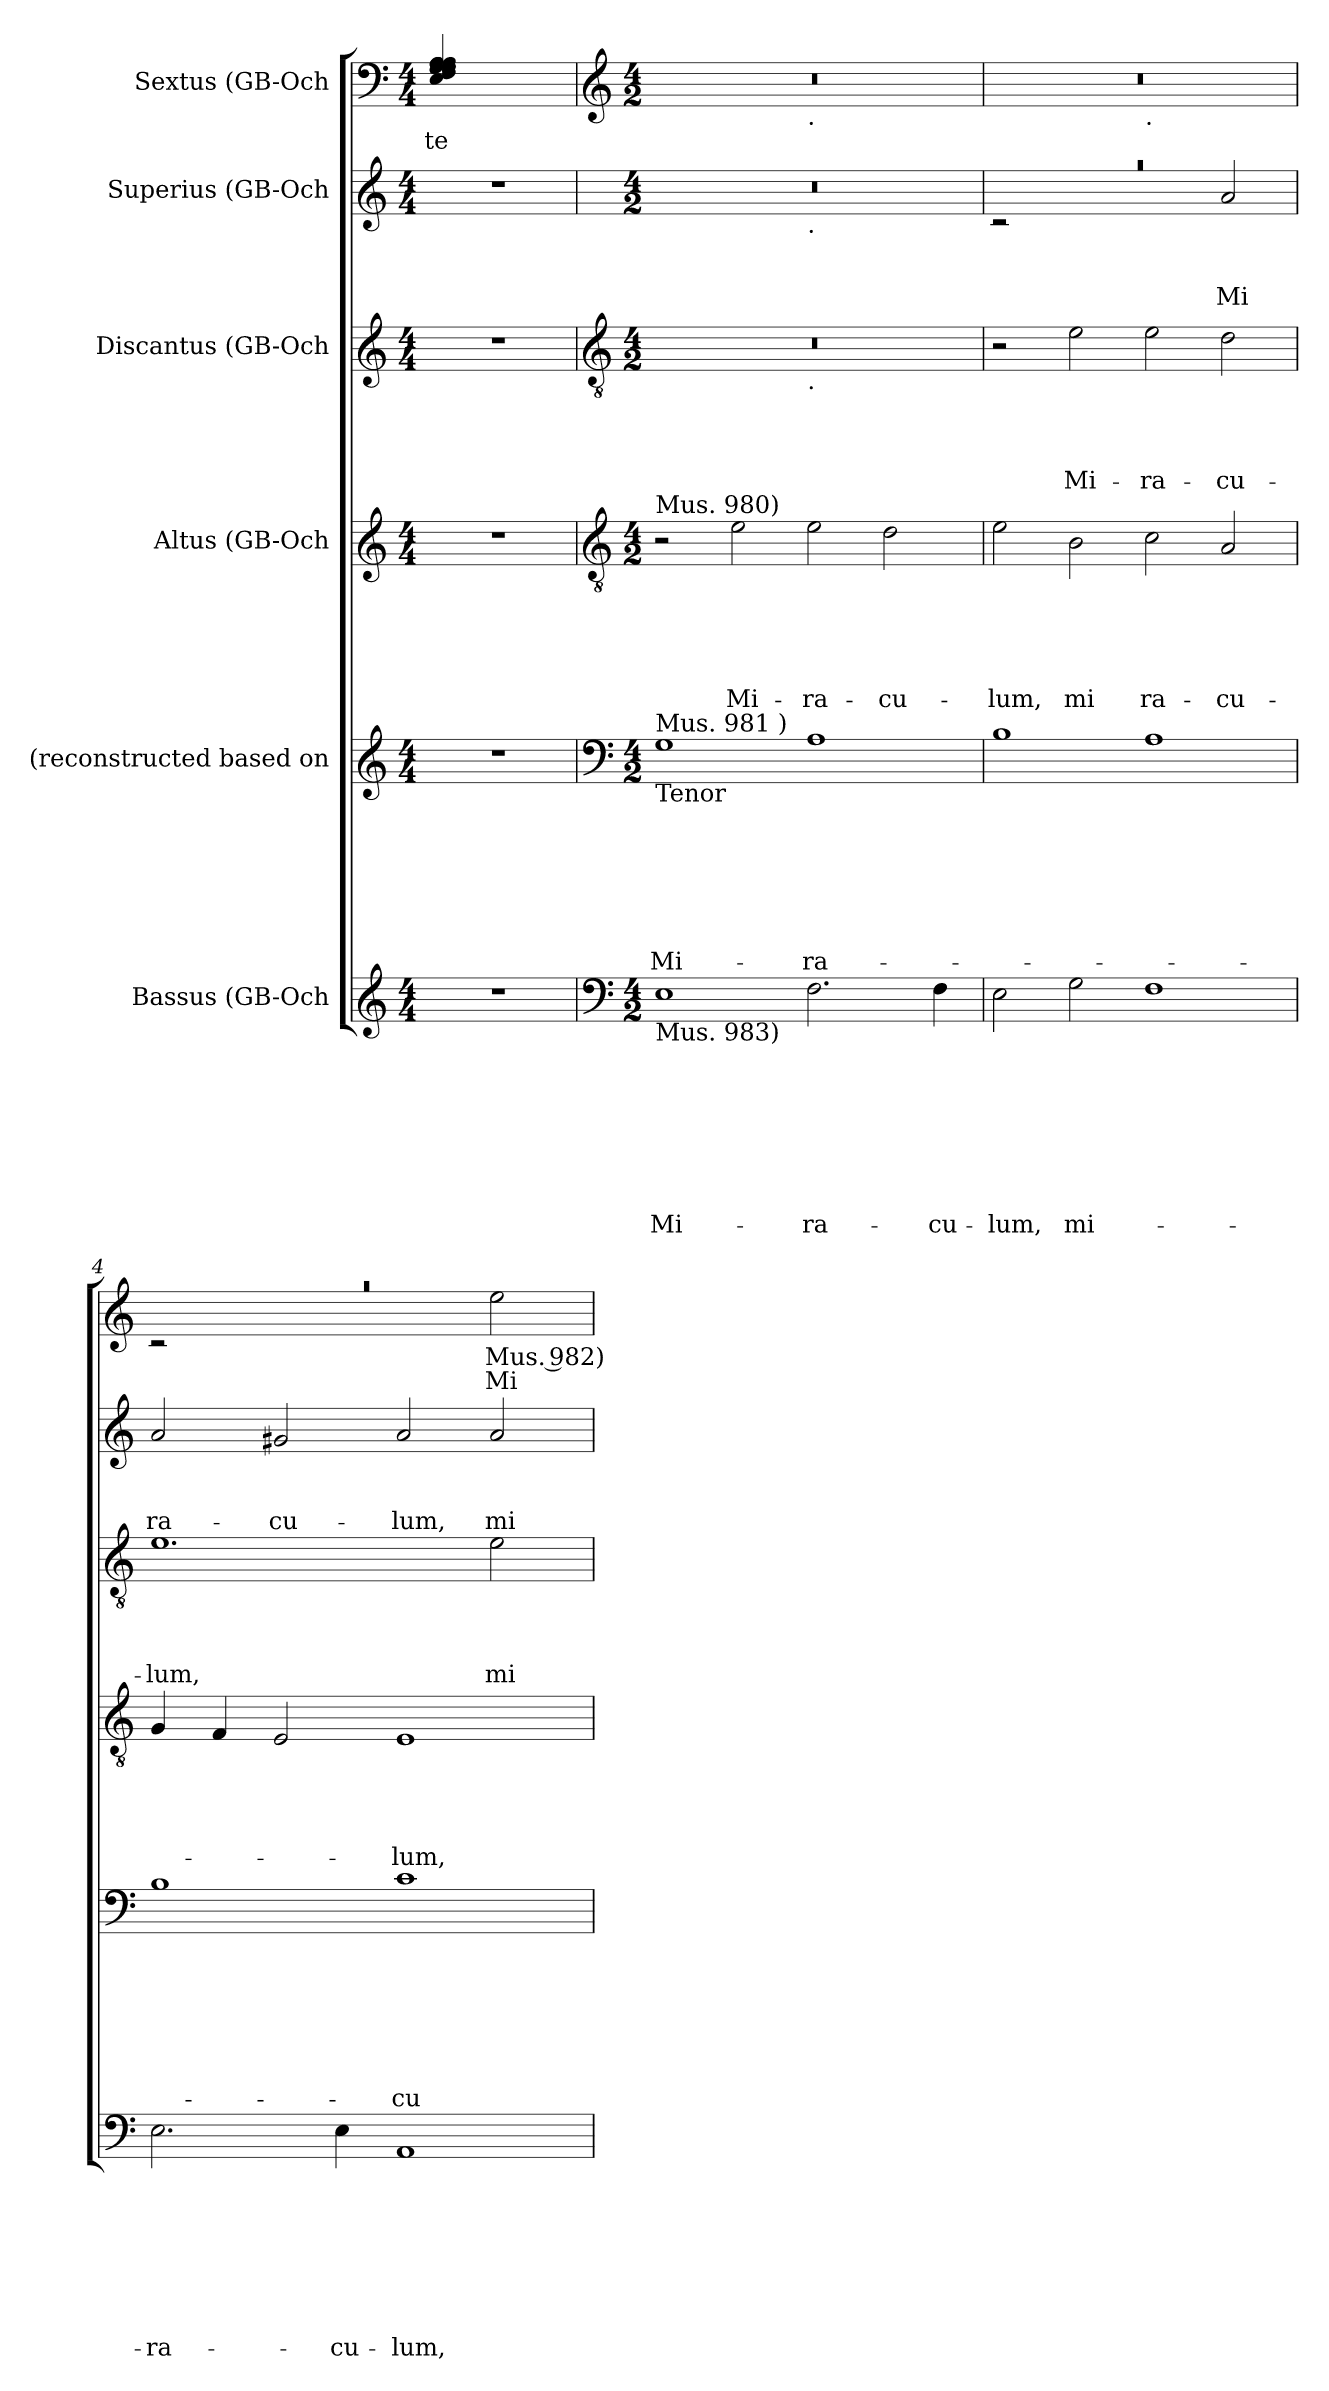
**kern	**text	**text	**text	**text	**text	**text	**text	**text	**kern	**text	**text	**text	**text	**text	**text	**text	**kern	**text	**text	**text	**text	**text	**kern	**text	**text	**text	**text	**kern	**text	**text	**text	**kern	**text	**text
*part6	*part6	*part6	*part6	*part6	*part6	*part6	*part6	*part6	*part5	*part5	*part5	*part5	*part5	*part5	*part5	*part5	*part4	*part4	*part4	*part4	*part4	*part4	*part3	*part3	*part3	*part3	*part3	*part2	*part2	*part2	*part2	*part1	*part1	*part1
*staff6	*staff6	*staff6	*staff6	*staff6	*staff6	*staff6	*staff6	*staff6	*staff5	*staff5	*staff5	*staff5	*staff5	*staff5	*staff5	*staff5	*staff4	*staff4	*staff4	*staff4	*staff4	*staff4	*staff3	*staff3	*staff3	*staff3	*staff3	*staff2	*staff2	*staff2	*staff2	*staff1	*staff1	*staff1
*I"Bassus (GB-Och	*	*	*	*	*	*	*	*	*I"(reconstructed based on	*	*	*	*	*	*	*	*I"Altus (GB-Och	*	*	*	*	*	*I"Discantus (GB-Och	*	*	*	*	*I"Superius (GB-Och	*	*	*	*I"Sextus (GB-Och	*	*
*clefG2	*	*	*	*	*	*	*	*	*clefG2	*	*	*	*	*	*	*	*clefG2	*	*	*	*	*	*clefG2	*	*	*	*	*clefG2	*	*	*	*clefF4	*	*
*k[]	*	*	*	*	*	*	*	*	*k[]	*	*	*	*	*	*	*	*k[]	*	*	*	*	*	*k[]	*	*	*	*	*k[]	*	*	*	*k[]	*	*
*C:	*	*	*	*	*	*	*	*	*C:	*	*	*	*	*	*	*	*C:	*	*	*	*	*	*C:	*	*	*	*	*C:	*	*	*	*C:	*	*
*M4/4	*	*	*	*	*	*	*	*	*M4/4	*	*	*	*	*	*	*	*M4/4	*	*	*	*	*	*M4/4	*	*	*	*	*M4/4	*	*	*	*M4/4	*	*
=1	=1	=1	=1	=1	=1	=1	=1	=1	=1	=1	=1	=1	=1	=1	=1	=1	=1	=1	=1	=1	=1	=1	=1	=1	=1	=1	=1	=1	=1	=1	=1	=1	=1	=1
!	!	!	!	!	!	!	!	!	!	!	!	!	!	!	!	!	!	!	!	!	!	!	!	!	!	!	!	!	!	!	!	!LO:N:n=1:head=solid	!	!
!	!	!	!	!	!	!	!	!	!	!	!	!	!	!	!	!	!	!	!	!	!	!	!	!	!	!	!	!	!	!	!	!LO:N:n=2:head=solid	!	!
!	!	!	!	!	!	!	!	!	!	!	!	!	!	!	!	!	!	!	!	!	!	!	!	!	!	!	!	!	!	!	!	!LO:N:n=3:head=solid	!	!
!	!	!	!	!	!	!	!	!	!	!	!	!	!	!	!	!	!	!	!	!	!	!	!	!	!	!	!	!	!	!	!	!LO:N:n=4:head=solid	!	!
!	!	!	!	!	!	!	!	!	!	!	!	!	!	!	!	!	!	!	!	!	!	!	!	!	!	!	!	!	!	!	!	!LO:N:n=5:head=solid	!	!
!	!	!	!	!	!	!	!	!	!	!	!	!	!	!	!	!	!	!	!	!	!	!	!	!	!	!	!	!	!	!	!	!LO:N:n=6:head=solid	!	!
!	!	!	!	!	!	!	!	!	!	!	!	!	!	!	!	!	!	!	!	!	!	!	!	!	!	!	!	!	!	!	!	!LO:N:n=7:head=solid	!	!
!	!	!	!	!	!	!	!	!	!	!	!	!	!	!	!	!	!	!	!	!	!	!	!	!	!	!	!	!	!	!	!	!LO:N:n=8:head=solid	!	!
!	!	!	!	!	!	!	!	!	!	!	!	!	!	!	!	!	!	!	!	!	!	!	!	!	!	!	!	!	!	!	!	!LO:N:n=9:head=solid	!LO:LY:b	!
1r	.	.	.	.	.	.	.	.	1r	.	.	.	.	.	.	.	1r	.	.	.	.	.	1r	.	.	.	.	1r	.	.	.	4E/ 4F/ 4G/ 4G/ 4G/ 4G/ 4A/ 4A/ 4A/	-te	.
.	.	.	.	.	.	.	.	.	.	.	.	.	.	.	.	.	.	.	.	.	.	.	.	.	.	.	.	.	.	.	.	2.ryy	.	.
!!LO:LB:g=z
=2	=2	=2	=2	=2	=2	=2	=2	=2	=2	=2	=2	=2	=2	=2	=2	=2	=2	=2	=2	=2	=2	=2	=2	=2	=2	=2	=2	=2	=2	=2	=2	=2	=2	=2
*clefF4	*	*	*	*	*	*	*	*	*clefF4	*	*	*	*	*	*	*	*clefGv2	*	*	*	*	*	*clefGv2	*	*	*	*	*	*	*	*	*clefG2	*	*
*M4/2	*	*	*	*	*	*	*	*	*M4/2	*	*	*	*	*	*	*	*M4/2	*	*	*	*	*	*M4/2	*	*	*	*	*M4/2	*	*	*	*M4/2	*	*
!	!	!	!	!	!	!	!	!	!	!	!	!	!	!	!	!	!	!	!	!	!	!	!LO:TX:a:t=Mus. 979)	!	!	!	!	!	!	!	!	!	!	!
!	!	!	!	!	!	!	!	!	!	!	!	!	!	!	!	!	!LO:TX:a:t=Mus. 980)	!	!	!	!	!	!	!	!	!	!	!	!	!	!	!	!	!
!	!	!	!	!	!	!	!	!	!LO:TX:b:t=Tenor	!	!	!	!	!	!	!	!	!	!	!	!	!	!	!	!	!	!	!	!	!	!	!	!	!
!	!	!	!	!	!	!	!	!	!LO:TX:a:t=Mus. 981 )	!	!	!	!	!	!	!	!	!	!	!	!	!	!	!	!	!	!	!	!	!	!	!	!	!
!LO:TX:b:t=Mus. 983)	!	!	!	!	!	!	!	!	!	!	!	!	!	!	!	!	!	!	!	!	!	!	!	!	!	!	!	!	!	!	!	!	!	!
!	!	!	!	!	!	!	!	!LO:LY:b	!	!	!	!	!	!	!	!LO:LY:b:rj	!	!	!	!	!	!	!	!	!	!	!	!	!	!	!	!	!	!
*	*	*	*	*	*	*	*	*	*	*	*	*	*	*	*	*	*	*	*	*	*	*	*^	*	*	*	*	*^	*	*	*	*^	*	*
1E	.	.	.	.	.	.	.	Mi-	1G	.	.	.	.	.	.	Mi-	2r	.	.	.	.	.	0r	1ryy	.	.	.	.	0r	1ryy	.	.	.	0r	1ryy	.	.
!	!	!	!	!	!	!	!	!	!	!	!	!	!	!	!	!	!	!	!	!	!	!LO:LY:b	!	!	!	!	!	!	!	!	!	!	!	!	!	!	!
.	.	.	.	.	.	.	.	.	.	.	.	.	.	.	.	.	2e\	.	.	.	.	Mi-	.	.	.	.	.	.	.	.	.	.	.	.	.	.	.
!	!	!	!	!	!	!	!	!	!	!	!	!	!	!	!	!	!	!	!	!	!	!	!	!	!	!	!	!	!	!	!	!	!	!	!LO:TX:b:t=.	!	!
!	!	!	!	!	!	!	!	!	!	!	!	!	!	!	!	!	!	!	!	!	!	!	!	!	!	!	!	!	!	!LO:TX:b:t=.	!	!	!	!	!	!	!
!	!	!	!	!	!	!	!	!	!	!	!	!	!	!	!	!	!	!	!	!	!	!	!	!LO:TX:b:t=.	!	!	!	!	!	!	!	!	!	!	!	!	!
!	!	!	!	!	!	!	!	!LO:LY:b	!	!	!	!	!	!	!	!LO:LY:b:rj	!	!	!	!	!	!LO:LY:b	!	!	!	!	!	!	!	!	!	!	!	!	!	!	!
2.F\	.	.	.	.	.	.	.	-ra-	1A	.	.	.	.	.	.	-ra-	2e\	.	.	.	.	-ra-	.	1ryy	.	.	.	.	.	1ryy	.	.	.	.	1ryy	.	.
!	!	!	!	!	!	!	!	!	!	!	!	!	!	!	!	!	!	!	!	!	!	!LO:LY:b	!	!	!	!	!	!	!	!	!	!	!	!	!	!	!
.	.	.	.	.	.	.	.	.	.	.	.	.	.	.	.	.	2d\	.	.	.	.	-cu-	.	.	.	.	.	.	.	.	.	.	.	.	.	.	.
!	!	!	!	!	!	!	!	!LO:LY:b	!	!	!	!	!	!	!	!	!	!	!	!	!	!	!	!	!	!	!	!	!	!	!	!	!	!	!	!	!
4F\	.	.	.	.	.	.	.	-cu-	.	.	.	.	.	.	.	.	.	.	.	.	.	.	.	.	.	.	.	.	.	.	.	.	.	.	.	.	.
=3	=3	=3	=3	=3	=3	=3	=3	=3	=3	=3	=3	=3	=3	=3	=3	=3	=3	=3	=3	=3	=3	=3	=3	=3	=3	=3	=3	=3	=3	=3	=3	=3	=3	=3	=3	=3	=3
!	!	!	!	!	!	!	!	!LO:LY:b	!	!	!	!	!	!	!	!	!	!	!	!	!	!LO:LY:b	!	!	!	!	!	!	!LO:N:vis=1	!	!	!	!	!	!	!	!
*	*	*	*	*	*	*	*	*	*	*	*	*	*	*	*	*	*	*	*	*	*	*	*v	*v	*	*	*	*	*	*	*	*	*	*	*	*	*
2E\	.	.	.	.	.	.	.	-lum,	1B	.	.	.	.	.	.	.	2e\	.	.	.	.	-lum,	2r	.	.	.	.	0raa	2rc	.	.	.	0r	1ryy	.	.
!	!	!	!	!	!	!	!	!LO:LY:b	!	!	!	!	!	!	!	!	!	!	!	!	!	!LO:LY:b	!	!	!	!	!LO:LY:b	!	!	!	!	!	!	!	!	!
2G\	.	.	.	.	.	.	.	mi-	.	.	.	.	.	.	.	.	2B\	.	.	.	.	mi	2e\	.	.	.	Mi-	.	1ryy	.	.	.	.	.	.	.
!	!	!	!	!	!	!	!	!	!	!	!	!	!	!	!	!	!	!	!	!	!	!	!	!	!	!	!	!	!	!	!	!	!	!LO:TX:b:t=.	!	!
!	!	!	!	!	!	!	!	!	!	!	!	!	!	!	!	!	!	!	!	!	!	!LO:LY:b	!	!	!	!	!LO:LY:b	!	!	!	!	!	!	!	!	!
1F	.	.	.	.	.	.	.	.	1A	.	.	.	.	.	.	.	2c\	.	.	.	.	ra-	2e\	.	.	.	-ra-	.	.	.	.	.	.	1ryy	.	.
!	!	!	!	!	!	!	!	!	!	!	!	!	!	!	!	!	!	!	!	!	!	!LO:LY:b	!	!	!	!	!LO:LY:b	!	!	!	!	!LO:LY:b	!	!	!	!
.	.	.	.	.	.	.	.	.	.	.	.	.	.	.	.	.	2A/	.	.	.	.	-cu-	2d\	.	.	.	-cu-	.	2a/	.	.	Mi-	.	.	.	.
=4	=4	=4	=4	=4	=4	=4	=4	=4	=4	=4	=4	=4	=4	=4	=4	=4	=4	=4	=4	=4	=4	=4	=4	=4	=4	=4	=4	=4	=4	=4	=4	=4	=4	=4	=4	=4
!	!	!	!	!	!	!	!	!LO:LY:b	!	!	!	!	!	!	!	!	!	!	!	!	!	!	!	!	!	!	!LO:LY:b	!	!	!	!	!LO:LY:b	!LO:N:vis=1	!	!	!
*	*	*	*	*	*	*	*	*	*	*	*	*	*	*	*	*	*	*	*	*	*	*	*	*	*	*	*	*v	*v	*	*	*	*	*	*	*
2.E\	.	.	.	.	.	.	.	-ra-	1B	.	.	.	.	.	.	.	4G/	.	.	.	.	.	1.e	.	.	.	-lum,	2a/	.	.	-ra-	0raa	2rc	.	.
.	.	.	.	.	.	.	.	.	.	.	.	.	.	.	.	.	4F/	.	.	.	.	.	.	.	.	.	.	.	.	.	.	.	.	.	.
!	!	!	!	!	!	!	!	!	!	!	!	!	!	!	!	!	!	!	!	!	!	!	!	!	!	!	!	!	!	!	!LO:LY:b	!	!	!	!
.	.	.	.	.	.	.	.	.	.	.	.	.	.	.	.	.	2E/	.	.	.	.	.	.	.	.	.	.	2g#X/	.	.	-cu-	.	1ryy	.	.
!	!	!	!	!	!	!	!	!LO:LY:b	!	!	!	!	!	!	!	!	!	!	!	!	!	!	!	!	!	!	!	!	!	!	!	!	!	!	!
4E\	.	.	.	.	.	.	.	-cu-	.	.	.	.	.	.	.	.	.	.	.	.	.	.	.	.	.	.	.	.	.	.	.	.	.	.	.
!	!	!	!	!	!	!	!	!LO:LY:b	!	!	!	!	!	!	!	!LO:LY:b	!	!	!	!	!	!LO:LY:b	!	!	!	!	!	!	!	!	!LO:LY:b	!	!	!	!
1AA	.	.	.	.	.	.	.	-lum,	1c	.	.	.	.	.	.	-cu-	1E	.	.	.	.	-lum,	.	.	.	.	.	2a/	.	.	-lum,	.	.	.	.
!	!	!	!	!	!	!	!	!	!	!	!	!	!	!	!	!	!	!	!	!	!	!	!	!	!	!	!LO:LY:b	!	!	!	!LO:LY:b	!	!	!LO:LY:b:rj	!LO:LY:b:rj
.	.	.	.	.	.	.	.	.	.	.	.	.	.	.	.	.	.	.	.	.	.	.	2e\	.	.	.	mi-	2a/	.	.	mi-	.	2ee\	Mus. 982)-	Mi-
*	*	*	*	*	*	*	*	*	*	*	*	*	*	*	*	*	*	*	*	*	*	*	*	*	*	*	*	*	*	*	*	*v	*v	*	*
=	=	=	=	=	=	=	=	=	=	=	=	=	=	=	=	=	=	=	=	=	=	=	=	=	=	=	=	=	=	=	=	=	=	=
*-	*-	*-	*-	*-	*-	*-	*-	*-	*-	*-	*-	*-	*-	*-	*-	*-	*-	*-	*-	*-	*-	*-	*-	*-	*-	*-	*-	*-	*-	*-	*-	*-	*-	*-
